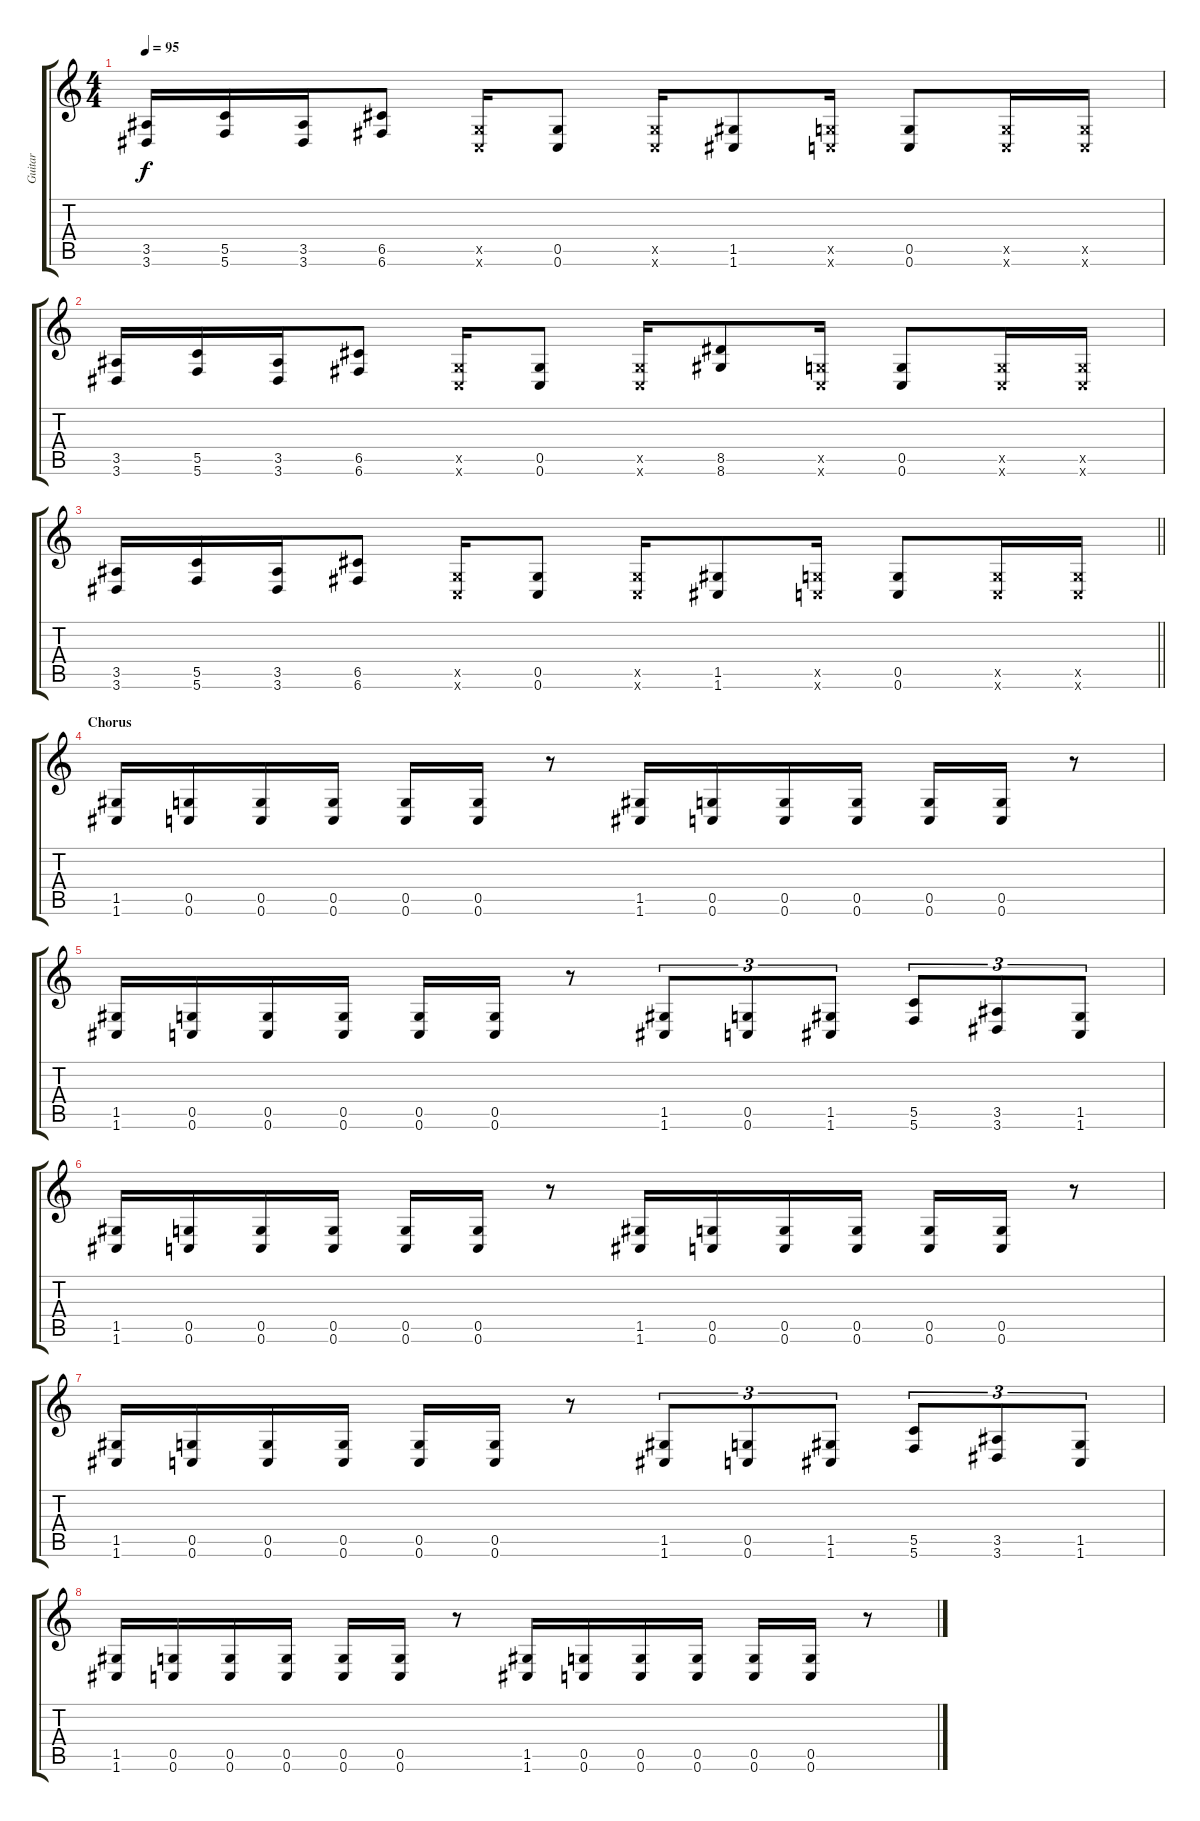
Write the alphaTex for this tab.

\track ("Guitar" "Guitar") {instrument distortionguitar}
\staff {score tabs}
\tuning (D4 A3 F3 C3 G2 C2) {hide}
\ts (4 4)
\tempo 95
\clef g2
\ks c
(3.5 3.6).16{dy f} (5.5 5.6).16 (3.5 3.6).16 (6.5 6.6).8 (0.5{x} 0.6{x}).16 (0.5 0.6).8 (0.5{x} 0.6{x}).16 (1.5 1.6).8 (0.5{x} 0.6{x}).16 (0.5 0.6).8 (0.5{x} 0.6{x}).16 (0.5{x} 0.6{x}).16 |
(3.5 3.6).16 (5.5 5.6).16 (3.5 3.6).16 (6.5 6.6).8 (0.5{x} 0.6{x}).16 (0.5 0.6).8 (0.5{x} 0.6{x}).16 (8.5 8.6).8 (0.5{x} 0.6{x}).16 (0.5 0.6).8 (0.5{x} 0.6{x}).16 (0.5{x} 0.6{x}).16 |
\barLineRight lightlight
(3.5 3.6).16 (5.5 5.6).16 (3.5 3.6).16 (6.5 6.6).8 (0.5{x} 0.6{x}).16 (0.5 0.6).8 (0.5{x} 0.6{x}).16 (1.5 1.6).8 (0.5{x} 0.6{x}).16 (0.5 0.6).8 (0.5{x} 0.6{x}).16 (0.5{x} 0.6{x}).16 |
\section ("" "Chorus")
(1.5 1.6).16 (0.5 0.6).16 (0.5 0.6).16 (0.5 0.6).16 (0.5 0.6).16 (0.5 0.6).16 r.8 (1.5 1.6).16 (0.5 0.6).16 (0.5 0.6).16 (0.5 0.6).16 (0.5 0.6).16 (0.5 0.6).16 r.8 |
(1.5 1.6).16 (0.5 0.6).16 (0.5 0.6).16 (0.5 0.6).16 (0.5 0.6).16 (0.5 0.6).16 r.8 (1.5 1.6).8{tu (3 2)} (0.5 0.6).8{tu (3 2)} (1.5 1.6).8{tu (3 2)} (5.5 5.6).8{tu (3 2)} (3.5 3.6).8{tu (3 2)} (1.5 1.6).8{tu (3 2)} |
(1.5 1.6).16 (0.5 0.6).16 (0.5 0.6).16 (0.5 0.6).16 (0.5 0.6).16 (0.5 0.6).16 r.8 (1.5 1.6).16 (0.5 0.6).16 (0.5 0.6).16 (0.5 0.6).16 (0.5 0.6).16 (0.5 0.6).16 r.8 |
(1.5 1.6).16 (0.5 0.6).16 (0.5 0.6).16 (0.5 0.6).16 (0.5 0.6).16 (0.5 0.6).16 r.8 (1.5 1.6).8{tu (3 2)} (0.5 0.6).8{tu (3 2)} (1.5 1.6).8{tu (3 2)} (5.5 5.6).8{tu (3 2)} (3.5 3.6).8{tu (3 2)} (1.5 1.6).8{tu (3 2)} |
(1.5 1.6).16 (0.5 0.6).16 (0.5 0.6).16 (0.5 0.6).16 (0.5 0.6).16 (0.5 0.6).16 r.8 (1.5 1.6).16 (0.5 0.6).16 (0.5 0.6).16 (0.5 0.6).16 (0.5 0.6).16 (0.5 0.6).16 r.8
